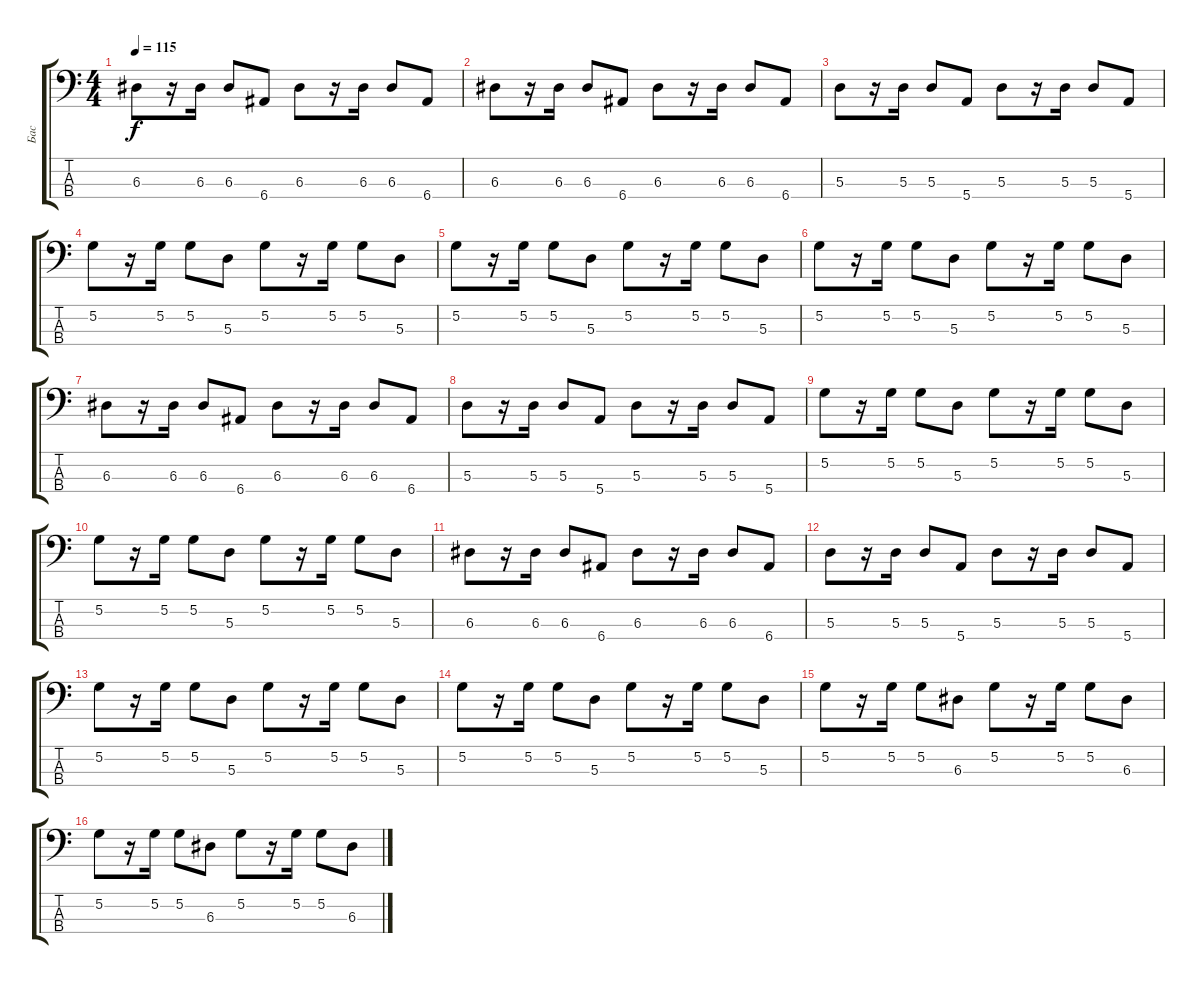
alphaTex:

\track ("Бас" "Бас") {instrument electricbassfinger}
\staff {score tabs}
\tuning (G2 D2 A1 E1) {hide}
\ts (4 4)
\tempo 115
\clef f4
\ks c
6.3.8{dy f} r.16 6.3.16 6.3.8 6.4.8 6.3.8 r.16 6.3.16 6.3.8 6.4.8 |
6.3.8 r.16 6.3.16 6.3.8 6.4.8 6.3.8 r.16 6.3.16 6.3.8 6.4.8 |
5.3.8 r.16 5.3.16 5.3.8 5.4.8 5.3.8 r.16 5.3.16 5.3.8 5.4.8 |
5.2.8 r.16 5.2.16 5.2.8 5.3.8 5.2.8 r.16 5.2.16 5.2.8 5.3.8 |
5.2.8 r.16 5.2.16 5.2.8 5.3.8 5.2.8 r.16 5.2.16 5.2.8 5.3.8 |
5.2.8 r.16 5.2.16 5.2.8 5.3.8 5.2.8 r.16 5.2.16 5.2.8 5.3.8 |
6.3.8 r.16 6.3.16 6.3.8 6.4.8 6.3.8 r.16 6.3.16 6.3.8 6.4.8 |
5.3.8 r.16 5.3.16 5.3.8 5.4.8 5.3.8 r.16 5.3.16 5.3.8 5.4.8 |
5.2.8 r.16 5.2.16 5.2.8 5.3.8 5.2.8 r.16 5.2.16 5.2.8 5.3.8 |
5.2.8 r.16 5.2.16 5.2.8 5.3.8 5.2.8 r.16 5.2.16 5.2.8 5.3.8 |
6.3.8 r.16 6.3.16 6.3.8 6.4.8 6.3.8 r.16 6.3.16 6.3.8 6.4.8 |
5.3.8 r.16 5.3.16 5.3.8 5.4.8 5.3.8 r.16 5.3.16 5.3.8 5.4.8 |
5.2.8 r.16 5.2.16 5.2.8 5.3.8 5.2.8 r.16 5.2.16 5.2.8 5.3.8 |
5.2.8 r.16 5.2.16 5.2.8 5.3.8 5.2.8 r.16 5.2.16 5.2.8 5.3.8 |
5.2.8 r.16 5.2.16 5.2.8 6.3.8 5.2.8 r.16 5.2.16 5.2.8 6.3.8 |
5.2.8 r.16 5.2.16 5.2.8 6.3.8 5.2.8 r.16 5.2.16 5.2.8 6.3.8
